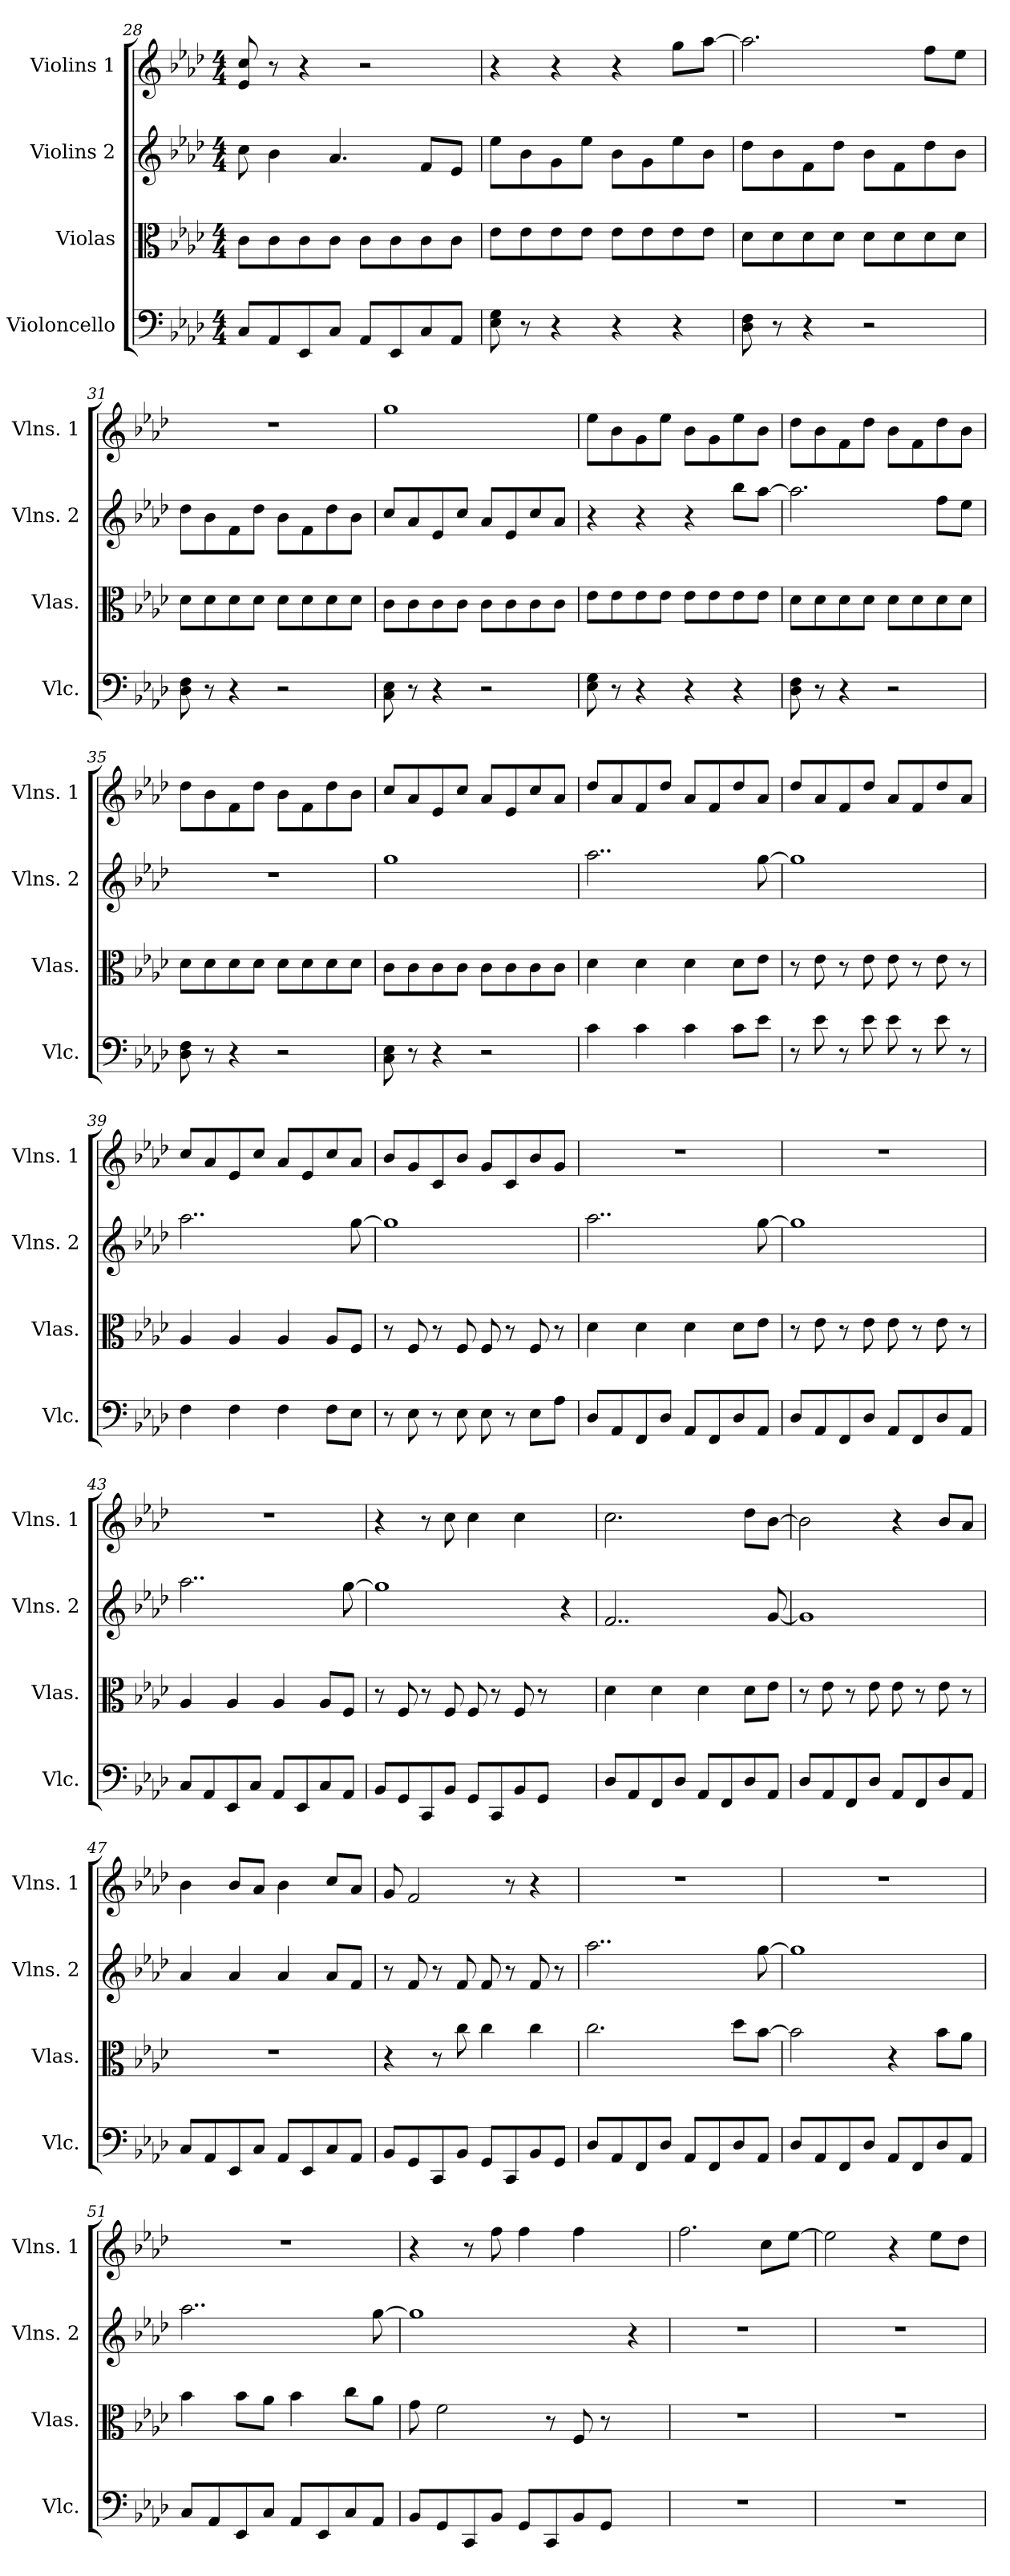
**kern	**kern	**kern	**kern
*part4	*part3	*part2	*part1
*staff4	*staff3	*staff2	*staff1
*I"Violoncello	*I"Violas	*I"Violins 2	*I"Violins 1
*I'Vlc.	*I'Vlas.	*I'Vlns. 2	*I'Vlns. 1
*clefF4	*clefC3	*clefG2	*clefG2
*k[b-e-a-d-]	*k[b-e-a-d-]	*k[b-e-a-d-]	*k[b-e-a-d-]
*A-:	*A-:	*A-:	*A-:
*M4/4	*M4/4	*M4/4	*M4/4
=28	=28	=28	=28
8C/L	8c\L	8cc\	8e-/ 8cc/
8AA-/	8c\	4b-\	8r
8EE-/	8c\	.	4r
8C/J	8c\J	4.a-/	.
8AA-/L	8c\L	.	2r
8EE-/	8c\	.	.
8C/	8c\	8f/L	.
8AA-/J	8c\J	8e-/J	.
!!LO:LB:g=z
=29	=29	=29	=29
8E-\ 8G\	8e-\L	8ee-\L	4r
8r	8e-\	8b-\	.
4r	8e-\	8g\	4r
.	8e-\J	8ee-\J	.
4r	8e-\L	8b-\L	4r
.	8e-\	8g\	.
4r	8e-\	8ee-\	8gg\L
.	8e-\J	8b-\J	[8aa-\J
=30	=30	=30	=30
8D-\ 8F\	8d-\L	8dd-\L	2.aa-\]
8r	8d-\	8b-\	.
4r	8d-\	8f\	.
.	8d-\J	8dd-\J	.
2r	8d-\L	8b-\L	.
.	8d-\	8f\	.
.	8d-\	8dd-\	8ff\L
.	8d-\J	8b-\J	8ee-\J
=31	=31	=31	=31
8D-\ 8F\	8d-\L	8dd-\L	1r
8r	8d-\	8b-\	.
4r	8d-\	8f\	.
.	8d-\J	8dd-\J	.
2r	8d-\L	8b-\L	.
.	8d-\	8f\	.
.	8d-\	8dd-\	.
.	8d-\J	8b-\J	.
=32	=32	=32	=32
8C\ 8E-\	8c\L	8cc/L	1gg
8r	8c\	8a-/	.
4r	8c\	8e-/	.
.	8c\J	8cc/J	.
2r	8c\L	8a-/L	.
.	8c\	8e-/	.
.	8c\	8cc/	.
.	8c\J	8a-/J	.
!!LO:PB:g=z
=33	=33	=33	=33
8E-\ 8G\	8e-\L	4r	8ee-\L
8r	8e-\	.	8b-\
4r	8e-\	4r	8g\
.	8e-\J	.	8ee-\J
4r	8e-\L	4r	8b-\L
.	8e-\	.	8g\
4r	8e-\	8bb-\L	8ee-\
.	8e-\J	[8aa-\J	8b-\J
=34	=34	=34	=34
8D-\ 8F\	8d-\L	2.aa-\]	8dd-\L
8r	8d-\	.	8b-\
4r	8d-\	.	8f\
.	8d-\J	.	8dd-\J
2r	8d-\L	.	8b-\L
.	8d-\	.	8f\
.	8d-\	8ff\L	8dd-\
.	8d-\J	8ee-\J	8b-\J
=35	=35	=35	=35
8D-\ 8F\	8d-\L	1r	8dd-\L
8r	8d-\	.	8b-\
4r	8d-\	.	8f\
.	8d-\J	.	8dd-\J
2r	8d-\L	.	8b-\L
.	8d-\	.	8f\
.	8d-\	.	8dd-\
.	8d-\J	.	8b-\J
=36	=36	=36	=36
8C\ 8E-\	8c\L	1gg	8cc/L
8r	8c\	.	8a-/
4r	8c\	.	8e-/
.	8c\J	.	8cc/J
2r	8c\L	.	8a-/L
.	8c\	.	8e-/
.	8c\	.	8cc/
.	8c\J	.	8a-/J
!!LO:LB:g=z
=37	=37	=37	=37
4c\	4d-\	2..aa-\	8dd-/L
.	.	.	8a-/
4c\	4d-\	.	8f/
.	.	.	8dd-/J
4c\	4d-\	.	8a-/L
.	.	.	8f/
8c\L	8d-\L	.	8dd-/
8e-\J	8e-\J	[8gg\	8a-/J
=38	=38	=38	=38
8r	8r	1gg]	8dd-/L
8e-\	8e-\	.	8a-/
8r	8r	.	8f/
8e-\	8e-\	.	8dd-/J
8e-\	8e-\	.	8a-/L
8r	8r	.	8f/
8e-\	8e-\	.	8dd-/
8r	8r	.	8a-/J
=39	=39	=39	=39
4F\	4A-/	2..aa-\	8cc/L
.	.	.	8a-/
4F\	4A-/	.	8e-/
.	.	.	8cc/J
4F\	4A-/	.	8a-/L
.	.	.	8e-/
8F\L	8A-/L	.	8cc/
8E-\J	8F/J	[8gg\	8a-/J
=40	=40	=40	=40
8r	8r	1gg]	8b-/L
8E-\	8F/	.	8g/
8r	8r	.	8c/
8E-\	8F/	.	8b-/J
8E-\	8F/	.	8g/L
8r	8r	.	8c/
8E-\L	8F/	.	8b-/
8A-\J	8r	.	8g/J
!!LO:LB:g=z
=41	=41	=41	=41
8D-/L	4d-\	2..aa-\	1r
8AA-/	.	.	.
8FF/	4d-\	.	.
8D-/J	.	.	.
8AA-/L	4d-\	.	.
8FF/	.	.	.
8D-/	8d-\L	.	.
8AA-/J	8e-\J	[8gg\	.
=42	=42	=42	=42
8D-/L	8r	1gg]	1r
8AA-/	8e-\	.	.
8FF/	8r	.	.
8D-/J	8e-\	.	.
8AA-/L	8e-\	.	.
8FF/	8r	.	.
8D-/	8e-\	.	.
8AA-/J	8r	.	.
=43	=43	=43	=43
8C/L	4A-/	2..aa-\	1r
8AA-/	.	.	.
8EE-/	4A-/	.	.
8C/J	.	.	.
8AA-/L	4A-/	.	.
8EE-/	.	.	.
8C/	8A-/L	.	.
8AA-/J	8F/J	[8gg\	.
=44	=44	=44	=44
8BB-/L	8r	1gg]	4r
8GG/	8F/	.	.
8CC/	8r	.	8r
8BB-/J	8F/	.	8cc\
8GG/L	8F/	.	4cc\
8CC/	8r	.	.
8BB-/	8F/	.	4cc\
8GG/J	8r	.	.
4ryy	4ryy	4r	4ryy
!!LO:PB:g=z
=45	=45	=45	=45
8D-/L	4d-\	2..f/	2.cc\
8AA-/	.	.	.
8FF/	4d-\	.	.
8D-/J	.	.	.
8AA-/L	4d-\	.	.
8FF/	.	.	.
8D-/	8d-\L	.	8dd-\L
8AA-/J	8e-\J	[8g/	[8b-\J
=46	=46	=46	=46
8D-/L	8r	1g]	2b-\]
8AA-/	8e-\	.	.
8FF/	8r	.	.
8D-/J	8e-\	.	.
8AA-/L	8e-\	.	4r
8FF/	8r	.	.
8D-/	8e-\	.	8b-/L
8AA-/J	8r	.	8a-/J
=47	=47	=47	=47
8C/L	1r	4a-/	4b-\
8AA-/	.	.	.
8EE-/	.	4a-/	8b-/L
8C/J	.	.	8a-/J
8AA-/L	.	4a-/	4b-\
8EE-/	.	.	.
8C/	.	8a-/L	8cc/L
8AA-/J	.	8f/J	8a-/J
=48	=48	=48	=48
8BB-/L	4r	8r	8g/
8GG/	.	8f/	2f/
8CC/	8r	8r	.
8BB-/J	8cc\	8f/	.
8GG/L	4cc\	8f/	.
8CC/	.	8r	8r
8BB-/	4cc\	8f/	4r
8GG/J	.	8r	.
!!LO:LB:g=z
=49	=49	=49	=49
8D-/L	2.cc\	2..aa-\	1r
8AA-/	.	.	.
8FF/	.	.	.
8D-/J	.	.	.
8AA-/L	.	.	.
8FF/	.	.	.
8D-/	8dd-\L	.	.
8AA-/J	[8b-\J	[8gg\	.
=50	=50	=50	=50
8D-/L	2b-\]	1gg]	1r
8AA-/	.	.	.
8FF/	.	.	.
8D-/J	.	.	.
8AA-/L	4r	.	.
8FF/	.	.	.
8D-/	8b-\L	.	.
8AA-/J	8a-\J	.	.
=51	=51	=51	=51
8C/L	4b-\	2..aa-\	1r
8AA-/	.	.	.
8EE-/	8b-\L	.	.
8C/J	8a-\J	.	.
8AA-/L	4b-\	.	.
8EE-/	.	.	.
8C/	8cc\L	.	.
8AA-/J	8a-\J	[8gg\	.
=52	=52	=52	=52
8BB-/L	8g\	1gg]	4r
8GG/	2f\	.	.
8CC/	.	.	8r
8BB-/J	.	.	8ff\
8GG/L	.	.	4ff\
8CC/	8r	.	.
8BB-/	8F/	.	4ff\
8GG/J	8r	.	.
4ryy	4ryy	4r	4ryy
=53	=53	=53	=53
1r	1r	1r	2.ff\
.	.	.	8cc\L
.	.	.	[8ee-\J
!!LO:LB:g=z
=54	=54	=54	=54
1r	1r	1r	2ee-\]
.	.	.	4r
.	.	.	8ee-\L
.	.	.	8dd-\J
=	=	=	=
*-	*-	*-	*-
